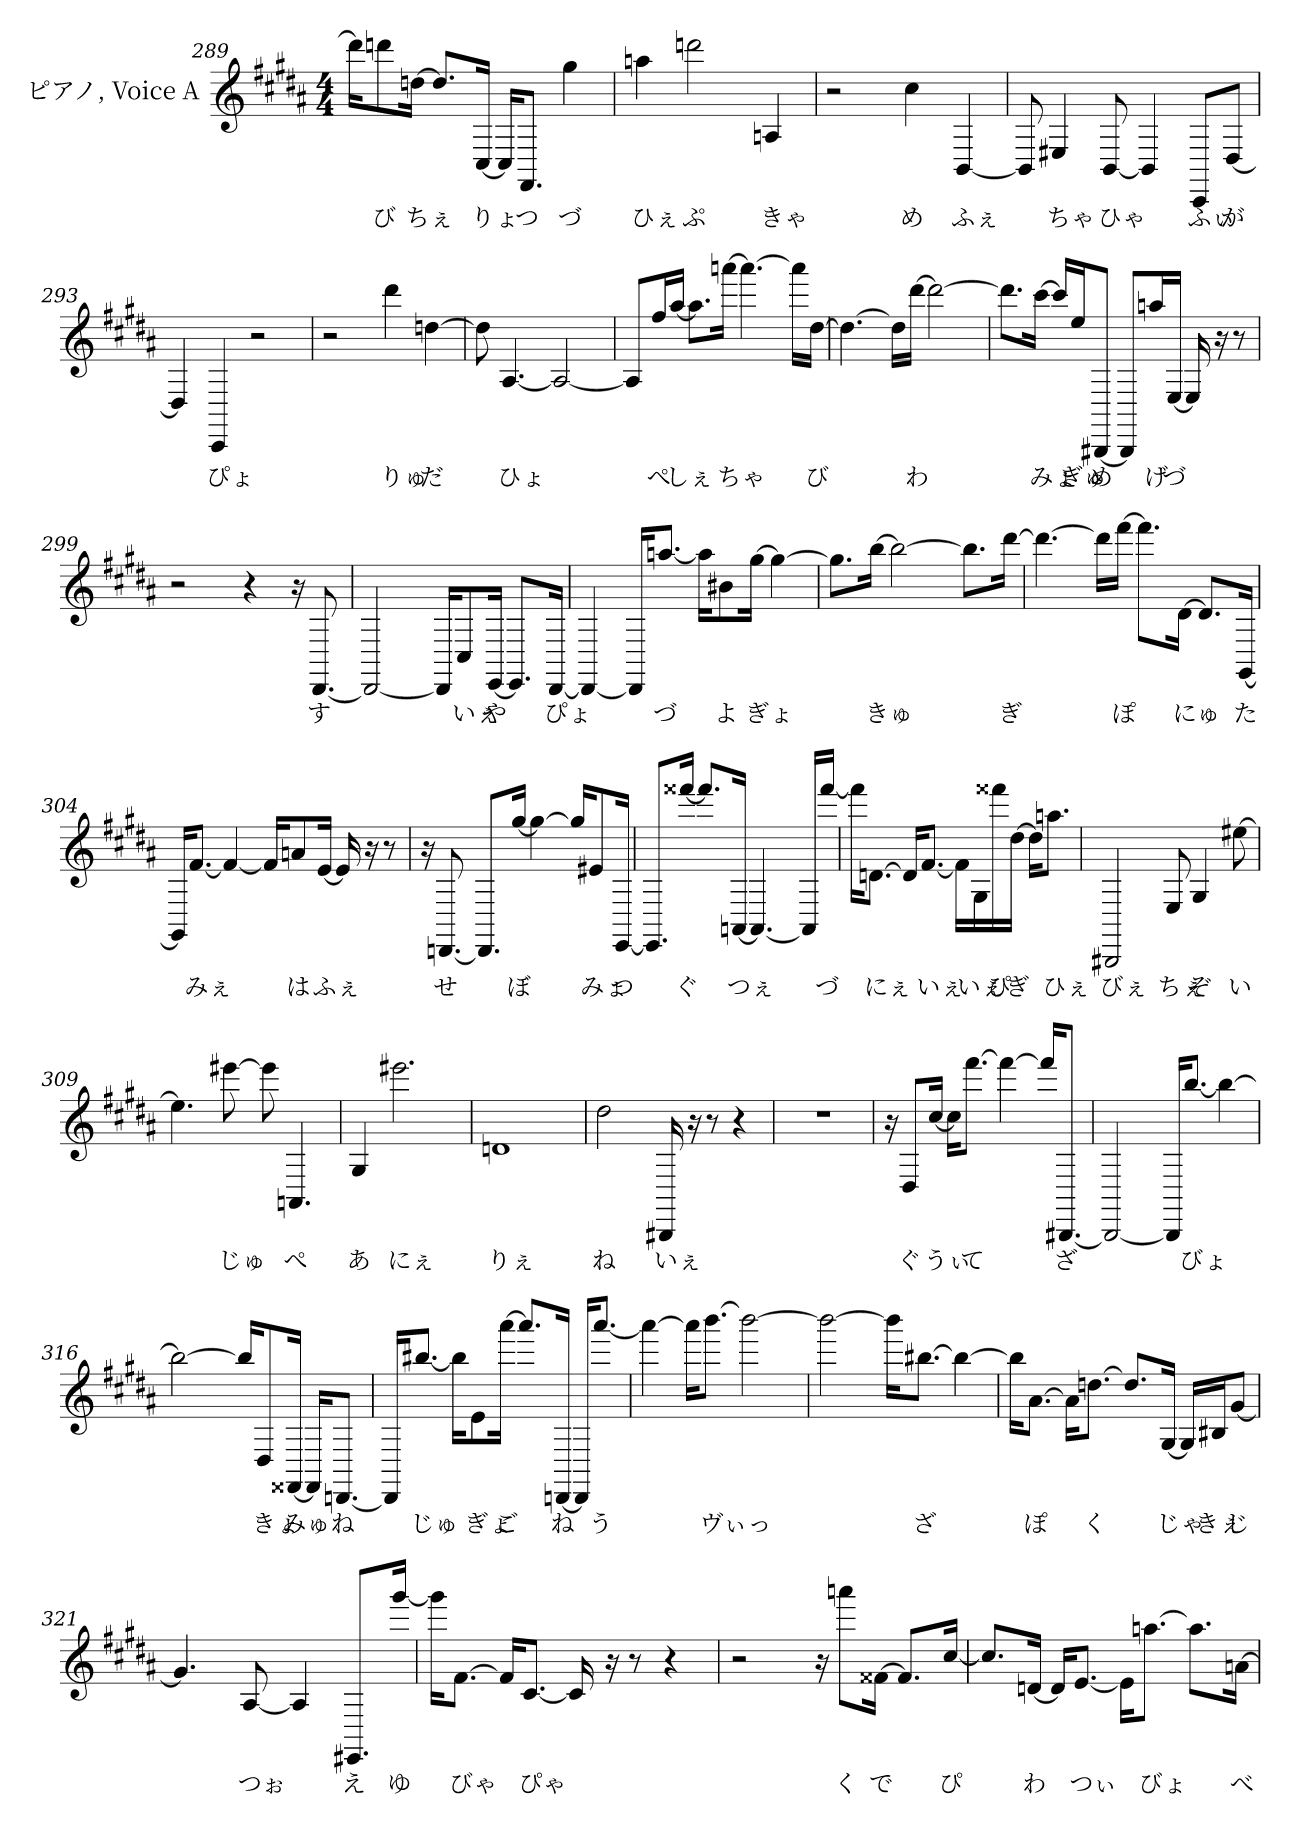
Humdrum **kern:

**kern	**text
*part1	*part1
*staff1	*staff1
*I"ピアノ, Voice A	*
*clefG2	*
*k[f#c#g#d#a#]	*
*M4/4	*
=289	=289
16ddd#\KL]	.
!	!LO:LY:b
8dddn\	び
!	!LO:LY:b
[16ddn\Jk	ちぇ
8.dd/L]	.
!	!LO:LY:b
[16C#/Jk	りょ
16C#/KL]	.
!	!LO:LY:b
8.FF#/J	つ
!	!LO:LY:b
4gg#\	づ
=290	=290
!	!LO:LY:b
4aan\	ひぇ
!	!LO:LY:b
2dddn\	ぷ
!	!LO:LY:b
4An/	きゃ
=291	=291
2r	.
!	!LO:LY:b
4cc#\	め
!	!LO:LY:b
[4BB/	ふぇ
=292	=292
8BB/]	.
!	!LO:LY:b
4E#X/	ちゃ
!	!LO:LY:b
[8BB/	ひゃ
4BB/]	.
!	!LO:LY:b
8CC#/L	ふぃ
!	!LO:LY:b
[8D#/J	が
!!LO:LB:g=z
=293	=293
4D#/]	.
!	!LO:LY:b
4CC#/	ぴょ
2r	.
=294	=294
2r	.
!	!LO:LY:b
4ddd#\	りゅ
!	!LO:LY:b
[4ddn\	だ
=295	=295
8dd\]	.
!	!LO:LY:b
[4.A#/	ひょ
2A#/_	.
=296	=296
8A#/L]	.
!	!LO:LY:b
16ff#/L	ぺ
!	!LO:LY:b
[16aa#/JJ	しぇ
8.aa#\L]	.
!	!LO:LY:b
[16aaan\Jk	ちゃ
4.aaa\_	.
16aaa\LL]	.
!	!LO:LY:b
[16dd#\JJ	び
=297	=297
4.dd#\_	.
16dd#\LL]	.
!	!LO:LY:b
[16ddd#\JJ	わ
2ddd#\_	.
=298	=298
8.ddd#\L]	.
!	!LO:LY:b
[16ccc#\Jk	みょ
16ccc#/LL]	.
!	!LO:LY:b
16ee/J	ぎゅ
!	!LO:LY:b
[8BBB#X/J	め
8BBB#/L]	.
!	!LO:LY:b
16aan/L	げ
!	!LO:LY:b
[16E/JJ	づ
16E/]	.
16r	.
8r	.
!!LO:LB:g=z
=299	=299
2r	.
4r	.
16r	.
!	!LO:LY:b
[8.DD#/	す
=300	=300
2DD#/_	.
16DD#/KL]	.
!	!LO:LY:b
8C#/	いぇ
!	!LO:LY:b
[16EE/Jk	や
8.EE/L]	.
!	!LO:LY:b
[16DD#/Jk	ぴょ
=301	=301
4DD#/_	.
16DD#/KL]	.
!	!LO:LY:b
[8.aan/J	づ
16aa\KL]	.
!	!LO:LY:b
8b#X\	よ
!	!LO:LY:b
[16gg#\Jk	ぎょ
4gg#\_	.
=302	=302
8.gg#\L]	.
!	!LO:LY:b
[16bb\Jk	きゅ
2bb\_	.
8.bb\L]	.
!	!LO:LY:b
[16ddd#\Jk	ぎ
=303	=303
4.ddd#\_	.
16ddd#\LL]	.
!	!LO:LY:b
[16fff#\JJ	ぽ
8.fff#\L]	.
!	!LO:LY:b
[16d#\Jk	にゅ
8.d#/L]	.
!	!LO:LY:b
[16GG#/Jk	た
!!LO:LB:g=z
=304	=304
16GG#/KL]	.
!	!LO:LY:b
[8.f#/J	みぇ
4f#/_	.
16f#/KL]	.
!	!LO:LY:b
8an/	は
!	!LO:LY:b
[16e/Jk	ふぇ
16e/]	.
16r	.
8r	.
=305	=305
16r	.
!	!LO:LY:b
[8.DDn/	せ
8.DD/L]	.
!	!LO:LY:b
[16gg#/Jk	ぼ
4gg#\_	.
16gg#/KL]	.
!	!LO:LY:b
8e#X/	みょ
!	!LO:LY:b
[16EE/Jk	つ
=306	=306
8.EE/L]	.
!	!LO:LY:b
[16fff##X/Jk	ぐ
8.fff##/L]	.
!	!LO:LY:b
[16AAn/Jk	つぇ
4.AA/_	.
16AA/LL]	.
!	!LO:LY:b
[16fff##/JJ	づ
!!LO:LB:g=z
=307	=307
16fff##\KL]	.
!	!LO:LY:b
[8.dn\J	にぇ
16d/KL]	.
!	!LO:LY:b
[8.f#/J	いぇ
16f#\LL]	.
!	!LO:LY:b
16G#\	いぇ
!	!LO:LY:b
16fff##X\	ぴ
!	!LO:LY:b
[16dd#\JJ	ぎ
16dd#\KL]	.
!	!LO:LY:b
8.aan\J	ひぇ
=308	=308
!	!LO:LY:b
2BBB#X/	びぇ
!	!LO:LY:b
8E/	ちぇ
!	!LO:LY:b
4G#/	ぞ
!	!LO:LY:b
[8ee#X\	い
=309	=309
4.ee#\]	.
!	!LO:LY:b
[8eee#X\	じゅ
8eee#\]	.
!	!LO:LY:b
4.AAn/	ぺ
=310	=310
!	!LO:LY:b
4G#/	あ
!	!LO:LY:b
2.eee#X\	にぇ
=311	=311
!	!LO:LY:b
1dn	りぇ
=312	=312
!	!LO:LY:b
2dd#\	ね
!	!LO:LY:b
16BBB#X/	いぇ
16r	.
8r	.
4r	.
!!LO:LB:g=z
=313	=313
1r	.
=314	=314
16r	.
!	!LO:LY:b
8D#/L	ぐ
!	!LO:LY:b
[16cc#/Jk	うぃ
16cc#\KL]	.
!	!LO:LY:b
[8.fff#\J	て
4fff#\_	.
16fff#/KL]	.
!	!LO:LY:b
[8.BBB#X/J	ざ
=315	=315
2BBB#/_	.
16BBB#/KL]	.
!	!LO:LY:b
[8.bb/J	びょ
4bb\_	.
=316	=316
2bb\_	.
16bb/KL]	.
!	!LO:LY:b
8D#/	きょ
!	!LO:LY:b
[16FF##X/Jk	みゅ
16FF##/KL]	.
!	!LO:LY:b
[8.DDn/J	ね
=317	=317
16DD/KL]	.
!	!LO:LY:b
[8.bb#X/J	じゅ
16bb#\KL]	.
!	!LO:LY:b
8e\	ぎょ
!	!LO:LY:b
[16aaa#\Jk	ご
8.aaa#/L]	.
!	!LO:LY:b
[16DDn/Jk	ね
16DD/KL]	.
!	!LO:LY:b
[8.aaa#/J	う
!!LO:PB:g=z
=318	=318
4aaa#\_	.
16aaa#\KL]	.
!	!LO:LY:b
[8.bbb\J	ヴぃっ
2bbb\_	.
=319	=319
2bbb\_	.
16bbb\KL]	.
!	!LO:LY:b
[8.bb#X\J	ざ
4bb#\_	.
=320	=320
16bb#\KL]	.
!	!LO:LY:b
[8.a#\J	ぽ
16a#\KL]	.
!	!LO:LY:b
[8.ddn\J	く
8.dd/L]	.
!	!LO:LY:b
[16G#/Jk	じゃ
16G#/LL]	.
!	!LO:LY:b
16B#X/J	きぇ
!	!LO:LY:b
[8g#/J	じ
=321	=321
4.g#/]	.
!	!LO:LY:b
[8A#/	つぉ
4A#/]	.
!	!LO:LY:b
8.EE#X/L	え
!	!LO:LY:b
[16ggg#/Jk	ゆ
=322	=322
16ggg#\KL]	.
!	!LO:LY:b
[8.f#\J	びゃ
16f#/KL]	.
!	!LO:LY:b
[8.c#/J	ぴゃ
16c#/]	.
16r	.
8r	.
4r	.
!!LO:LB:g=z
=323	=323
2r	.
16r	.
!	!LO:LY:b
8aaan\L	く
!	!LO:LY:b
[16f##X\Jk	で
8.f##/L]	.
!	!LO:LY:b
[16cc#/Jk	ぴ
=324	=324
8.cc#/L]	.
!	!LO:LY:b
[16dn/Jk	わ
16d/KL]	.
!	!LO:LY:b
[8.e/J	つぃ
16e\KL]	.
!	!LO:LY:b
[8.aan\J	びょ
8.aa\L]	.
!	!LO:LY:b
[16an\Jk	べ
=	=
*-	*-
